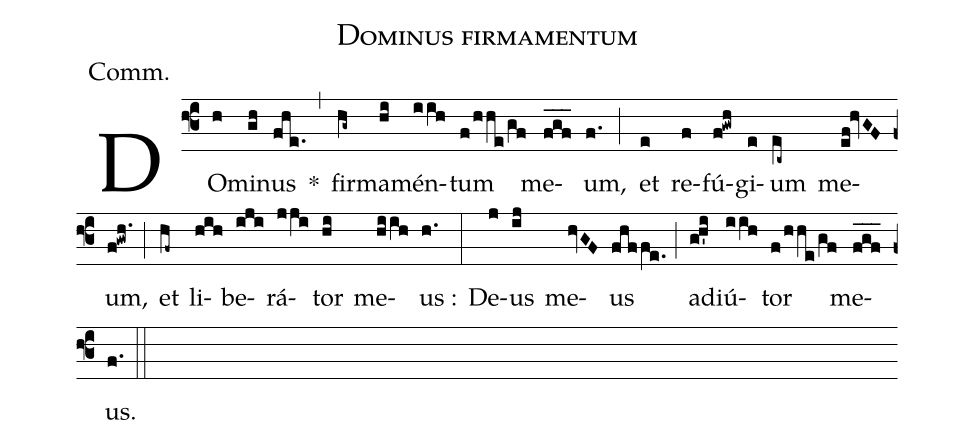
name:Dominus firmamentum;
annotation:Comm.;
mode:2;
office-part:Communion;
%%
(f3) DO(h)mi(gh)nus(fhe.) *(,)
fir(hg~)ma(hi)mén(iih)tum(f/hhe/gf) me(fgf___)um,(f.) (;)
et(e) re(f)fú(f!gwh)gi(e)um(ec~) me(ef!hvGF)um,(f!gwh.) (;)
et(hf~) li(hih)be(iji)rá(jji)tor(hi) me(hiih)us :(h.) (:)
De(j)us(ij) me(hvGF)us(fhffe.) (;)
ad(g!h'i)iú(iih)tor(f/hhe/gf) me(fgf___)us.(f.) (::)
